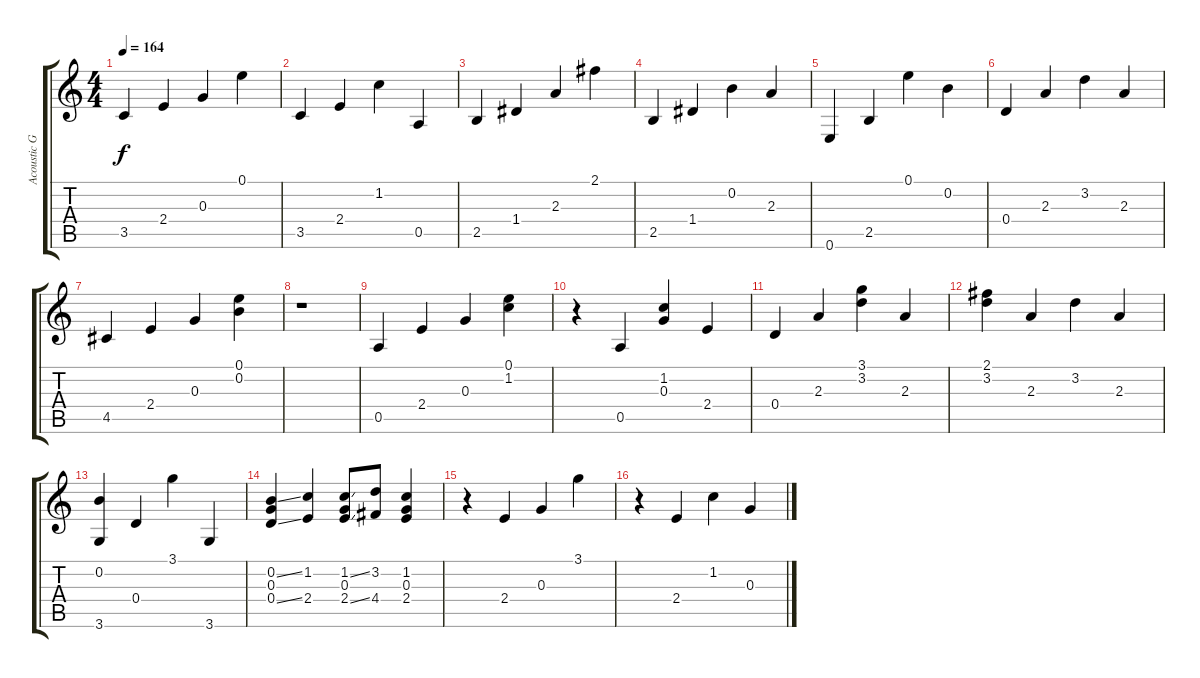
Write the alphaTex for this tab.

\track ("Acoustic Guitar" "Acoustic G") {instrument acousticguitarsteel}
\staff {score tabs}
\tuning (E4 B3 G3 D3 A2 E2) {hide}
\ts (4 4)
\tempo 164
\clef g2
\ks c
3.5.4{dy f} 2.4.4 0.3.4 0.1.4 |
3.5.4 2.4.4 1.2.4 0.5.4 |
2.5.4 1.4.4 2.3.4 2.1.4 |
2.5.4 1.4.4 0.2.4 2.3.4 |
0.6.4 2.5.4 0.1.4 0.2.4 |
0.4.4 2.3.4 3.2.4 2.3.4 |
4.5.4 2.4.4 0.3.4 (0.1 0.2).4 |
r.1 |
0.5.4 2.4.4 0.3.4 (0.1 1.2).4 |
r.4 0.5.4 (1.2 0.3).4 2.4.4 |
0.4.4 2.3.4 (3.1 3.2).4 2.3.4 |
(2.1 3.2).4 2.3.4 3.2.4 2.3.4 |
(0.2 3.6).4 0.4.4 3.1.4 3.6.4 |
(0.2{ss} 0.3 0.4{ss}).4 (1.2 2.4).4 (1.2{ss} 0.3 2.4{ss}).8 (3.2 4.4).8 (1.2 0.3 2.4).4 |
r.4 2.4.4 0.3.4 3.1.4 |
r.4 2.4.4 1.2.4 0.3.4
